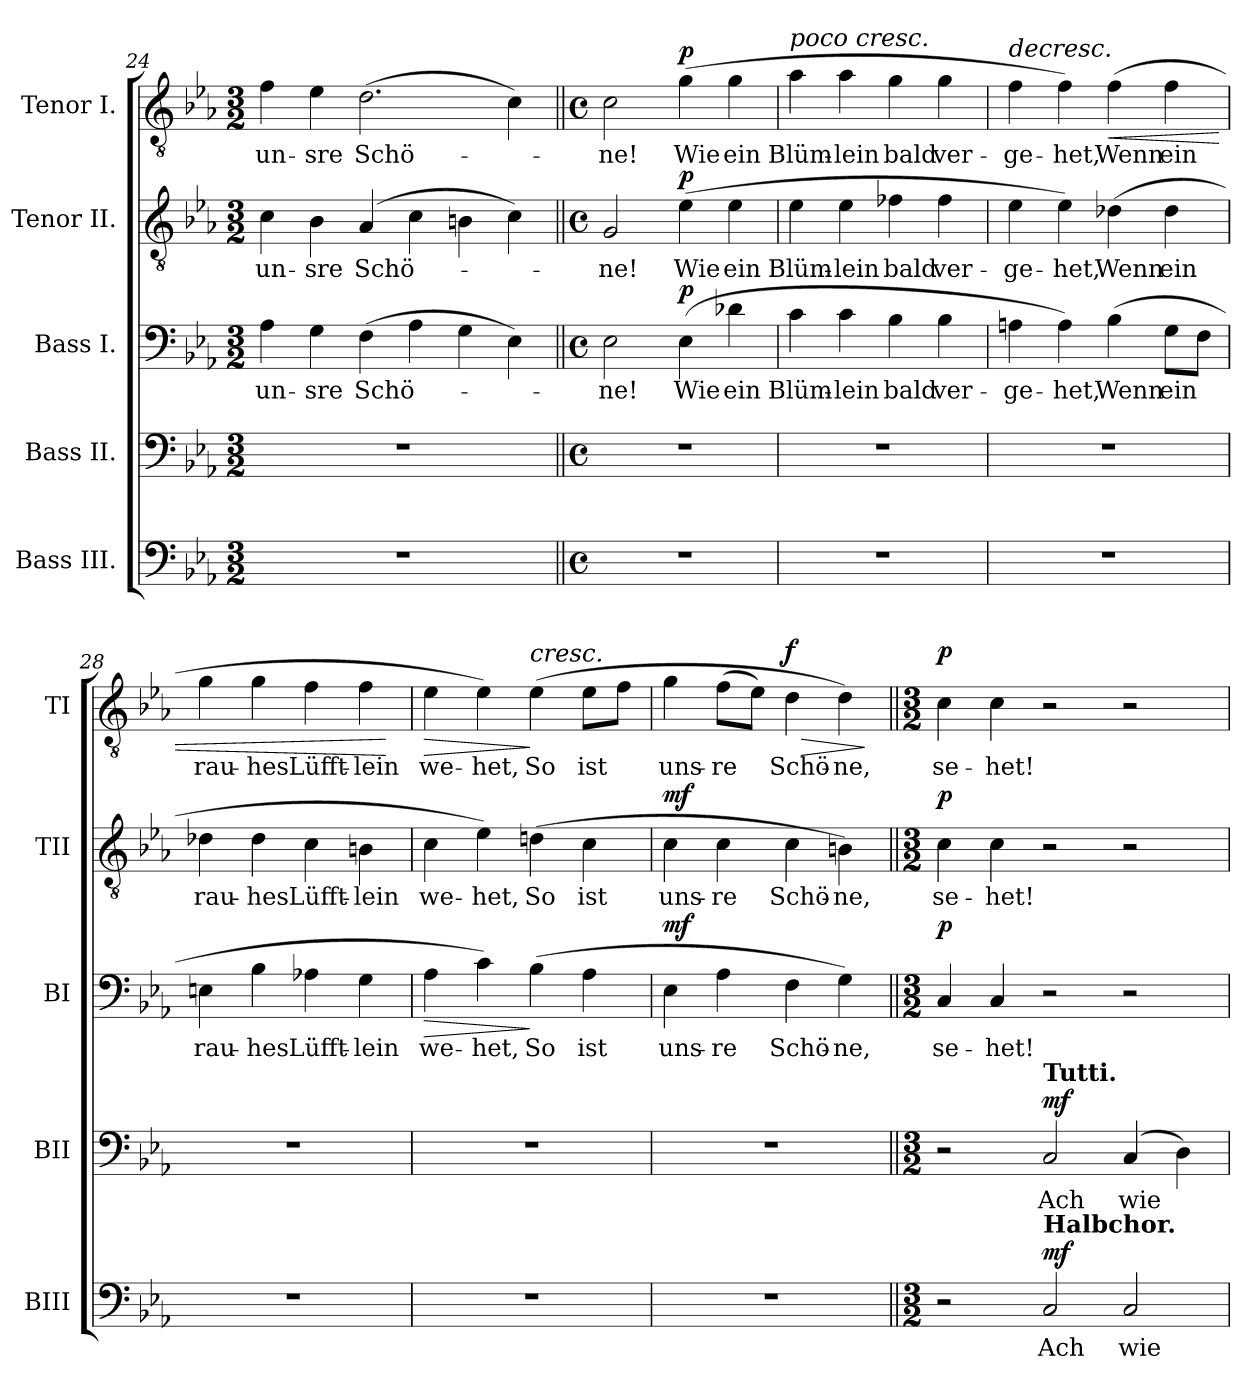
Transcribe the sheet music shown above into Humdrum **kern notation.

**kern	**text	**dynam	**kern	**text	**dynam	**kern	**text	**dynam	**kern	**text	**dynam	**kern	**text	**dynam
*part5	*part5	*part5	*part4	*part4	*part4	*part3	*part3	*part3	*part2	*part2	*part2	*part1	*part1	*part1
*staff5	*staff5	*staff5	*staff4	*staff4	*staff4	*staff3	*staff3	*staff3	*staff2	*staff2	*staff2	*staff1	*staff1	*staff1
*I"Bass III.	*	*	*I"Bass II.	*	*	*I"Bass I.	*	*	*I"Tenor II.	*	*	*I"Tenor I.	*	*
*I'BIII	*	*	*I'BII	*	*	*I'BI	*	*	*I'TII	*	*	*I'TI	*	*
*clefF4	*	*	*clefF4	*	*	*clefF4	*	*	*clefGv2	*	*	*clefGv2	*	*
*k[b-e-a-]	*	*	*k[b-e-a-]	*	*	*k[b-e-a-]	*	*	*k[b-e-a-]	*	*	*k[b-e-a-]	*	*
*M3/2	*	*	*M3/2	*	*	*M3/2	*	*	*M3/2	*	*	*M3/2	*	*
=24	=24	=24	=24	=24	=24	=24	=24	=24	=24	=24	=24	=24	=24	=24
!	!	!	!	!	!	!	!LO:LY:b	!	!	!LO:LY:b	!	!	!LO:LY:b	!
1.r	.	.	1.r	.	.	4A-\	un-	.	4c\	un-	.	4f\	un-	.
!	!	!	!	!	!	!	!LO:LY:b	!	!	!LO:LY:b	!	!	!LO:LY:b	!
.	.	.	.	.	.	4G\	-sre	.	4B-\	-sre	.	4e-\	-sre	.
!	!	!	!	!	!	!	!LO:LY:b	!	!	!LO:LY:b	!	!	!LO:LY:b	!
.	.	.	.	.	.	(>4F\	Schö-	.	(>4A-/	Schö-	.	(>2.d\	Schö-	.
.	.	.	.	.	.	4A-\	.	.	4c\	.	.	.	.	.
.	.	.	.	.	.	4G\	.	.	4Bn\	.	.	.	.	.
.	.	.	.	.	.	4E-\)	.	.	4c\)	.	.	4c\)	.	.
=25||	=25||	=25||	=25||	=25||	=25||	=25||	=25||	=25||	=25||	=25||	=25||	=25||	=25||	=25||
*M4/4	*	*	*M4/4	*	*	*M4/4	*	*	*M4/4	*	*	*M4/4	*	*
*met(c)	*	*	*met(c)	*	*	*met(c)	*	*	*met(c)	*	*	*met(c)	*	*
!	!	!	!	!	!	!	!LO:LY:b	!	!	!LO:LY:b	!	!	!LO:LY:b	!
1r	.	.	1r	.	.	2E-\	-ne!	.	2G/	-ne!	.	2c\	-ne!	.
!	!	!	!	!	!	!	!LO:LY:b	!LO:DY:a	!	!LO:LY:b	!LO:DY:a	!	!LO:LY:b	!LO:DY:a
.	.	.	.	.	.	(>4E-\	Wie	p	(>4e-\	Wie	p	(>4g\	Wie	p
!	!	!	!	!	!	!	!LO:LY:b	!	!	!LO:LY:b	!	!	!LO:LY:b	!
.	.	.	.	.	.	4d-X\	ein	.	4e-\	ein	.	4g\	ein	.
!!LO:PB:g=z
=26	=26	=26	=26	=26	=26	=26	=26	=26	=26	=26	=26	=26	=26	=26
!	!	!	!	!	!	!	!	!	!	!	!	!LO:TX:a:i:t=poco cresc.	!	!
!	!	!	!	!	!	!	!LO:LY:b	!	!	!LO:LY:b	!	!	!LO:LY:b	!
1r	.	.	1r	.	.	4c\	Blüm-	.	4e-\	Blüm-	.	4a-\	Blüm-	.
!	!	!	!	!	!	!	!LO:LY:b	!	!	!LO:LY:b	!	!	!LO:LY:b	!
.	.	.	.	.	.	4c\	-lein	.	4e-\	-lein	.	4a-\	-lein	.
!	!	!	!	!	!	!	!LO:LY:b	!	!	!LO:LY:b	!	!	!LO:LY:b	!
.	.	.	.	.	.	4B-\	bald	.	4f-X\	bald	.	4g\	bald	.
!	!	!	!	!	!	!	!LO:LY:b	!	!	!LO:LY:b	!	!	!LO:LY:b	!
.	.	.	.	.	.	4B-\	ver-	.	4f-\	ver-	.	4g\	ver-	.
=27	=27	=27	=27	=27	=27	=27	=27	=27	=27	=27	=27	=27	=27	=27
!	!	!	!	!	!	!	!	!	!	!	!	!LO:TX:a:i:t=decresc.	!	!
!	!	!	!	!	!	!	!LO:LY:b	!	!	!LO:LY:b	!	!	!LO:LY:b	!
1r	.	.	1r	.	.	4An\	-ge-	.	4e-\	-ge-	.	4f\	-ge-	.
!	!	!	!	!	!	!	!LO:LY:b	!	!	!LO:LY:b	!	!	!LO:LY:b	!
.	.	.	.	.	.	4A\)	-het,	.	4e-\)	-het,	.	4f\)	-het,	.
!	!	!	!	!	!	!	!LO:LY:b	!	!	!LO:LY:b	!	!	!LO:LY:b	!LO:HP:b
.	.	.	.	.	.	(>4B-\	Wenn	.	(>4d-X\	Wenn	.	(>4f\	Wenn	<
!	!	!	!	!	!	!	!LO:LY:b	!	!	!LO:LY:b	!	!	!LO:LY:b	!
.	.	.	.	.	.	8G\L	ein	.	4d-\	ein	.	4f\	ein	.
.	.	.	.	.	.	8F\J	.	.	.	.	.	.	.	.
=28	=28	=28	=28	=28	=28	=28	=28	=28	=28	=28	=28	=28	=28	=28
!	!	!	!	!	!	!	!LO:LY:b	!	!	!LO:LY:b	!	!	!LO:LY:b	!
1r	.	.	1r	.	.	4En\	rau-	.	4d-X\	rau-	.	4g\	rau-	.
!	!	!	!	!	!	!	!LO:LY:b	!	!	!LO:LY:b	!	!	!LO:LY:b	!
.	.	.	.	.	.	4B-\	-hes	.	4d-\	-hes	.	4g\	-hes	.
!	!	!	!	!	!	!	!LO:LY:b	!	!	!LO:LY:b	!	!	!LO:LY:b	!
.	.	.	.	.	.	4A-X\	Lüfft-	.	4c\	Lüfft-	.	4f\	Lüfft-	.
!	!	!	!	!	!	!	!LO:LY:b	!	!	!LO:LY:b	!	!	!LO:LY:b	!
.	.	.	.	.	.	4G\	-lein	.	4Bn\	-lein	.	4f\	-lein	.
.	.	.	.	.	.	.	.	.	.	.	.	.	.	[
=29	=29	=29	=29	=29	=29	=29	=29	=29	=29	=29	=29	=29	=29	=29
!	!	!	!	!	!	!	!LO:LY:b	!LO:HP:b	!	!LO:LY:b	!	!	!LO:LY:b	!LO:HP:b
1r	.	.	1r	.	.	4A-\	we-	>	4c\	we-	.	4e-\	we-	>
!	!	!	!	!	!	!	!LO:LY:b	!	!	!LO:LY:b	!	!	!LO:LY:b	!
.	.	.	.	.	.	4c\)	-het,	.	4e-\)	-het,	.	4e-\)	-het,	.
!	!	!	!	!	!	!	!	!	!	!	!	!LO:TX:a:i:t=cresc.	!	!
!	!	!	!	!	!	!	!LO:LY:b	!	!	!LO:LY:b	!	!	!LO:LY:b	!
.	.	.	.	.	.	(>4B-\	So	]	(>4dn\	So	.	(>4e-\	So	]
!	!	!	!	!	!	!	!LO:LY:b	!	!	!LO:LY:b	!	!	!LO:LY:b	!
.	.	.	.	.	.	4A-\	ist	.	4c\	ist	.	8e-\L	ist	.
.	.	.	.	.	.	.	.	.	.	.	.	8f\J	.	.
=30	=30	=30	=30	=30	=30	=30	=30	=30	=30	=30	=30	=30	=30	=30
!	!	!	!	!	!	!	!LO:LY:b	!LO:DY:a	!	!LO:LY:b	!LO:DY:a	!	!LO:LY:b	!
1r	.	.	1r	.	.	4E-\	uns-	mf	4c\	uns-	mf	4g\	uns-	.
!	!	!	!	!	!	!	!LO:LY:b	!	!	!LO:LY:b	!	!	!LO:LY:b	!
.	.	.	.	.	.	4A-\	-re	.	4c\	-re	.	(>8f\L	-re	.
.	.	.	.	.	.	.	.	.	.	.	.	8e-\J)	.	.
!	!	!	!	!	!	!	!LO:LY:b	!	!	!LO:LY:b	!	!	!LO:LY:b	!LO:HP:b
!	!	!	!	!	!	!	!	!	!	!	!	!	!	!LO:DY:n=1:a
.	.	.	.	.	.	4F\	Schö-	.	4c\	Schö-	.	4d\	Schö-	> f
!	!	!	!	!	!	!	!LO:LY:b	!	!	!LO:LY:b	!	!	!LO:LY:b	!
.	.	.	.	.	.	4G\)	-ne,	.	4Bn\)	-ne,	.	4d\)	-ne,	.
.	.	.	.	.	.	.	.	.	.	.	.	.	.	]
!!LO:LB:g=z
=31||	=31||	=31||	=31||	=31||	=31||	=31||	=31||	=31||	=31||	=31||	=31||	=31||	=31||	=31||
*M3/2	*	*	*M3/2	*	*	*M3/2	*	*	*M3/2	*	*	*M3/2	*	*
!	!	!	!	!	!	!	!LO:LY:b	!LO:DY:a	!	!LO:LY:b	!LO:DY:a	!	!LO:LY:b	!LO:DY:a
2r	.	.	2r	.	.	4C/	se-	p	4c\	se-	p	4c\	se-	p
!	!	!	!	!	!	!	!LO:LY:b	!	!	!LO:LY:b	!	!	!LO:LY:b	!
.	.	.	.	.	.	4C/	-het!	.	4c\	-het!	.	4c\	-het!	.
!	!	!	!LO:TX:a:B:t=Tutti.	!	!	!	!	!	!	!	!	!	!	!
!LO:TX:a:B:t=Halbchor.	!	!	!	!	!	!	!	!	!	!	!	!	!	!
!	!LO:LY:b	!LO:DY:a	!	!LO:LY:b	!LO:DY:a	!	!	!	!	!	!	!	!	!
2C/	Ach	mf	2C/	Ach	mf	2r	.	.	2r	.	.	2r	.	.
!	!LO:LY:b	!	!	!LO:LY:b	!	!	!	!	!	!	!	!	!	!
2C/	wie	.	(>4C/	wie	.	2r	.	.	2r	.	.	2r	.	.
.	.	.	4D\)	.	.	.	.	.	.	.	.	.	.	.
=	=	=	=	=	=	=	=	=	=	=	=	=	=	=
*-	*-	*-	*-	*-	*-	*-	*-	*-	*-	*-	*-	*-	*-	*-
